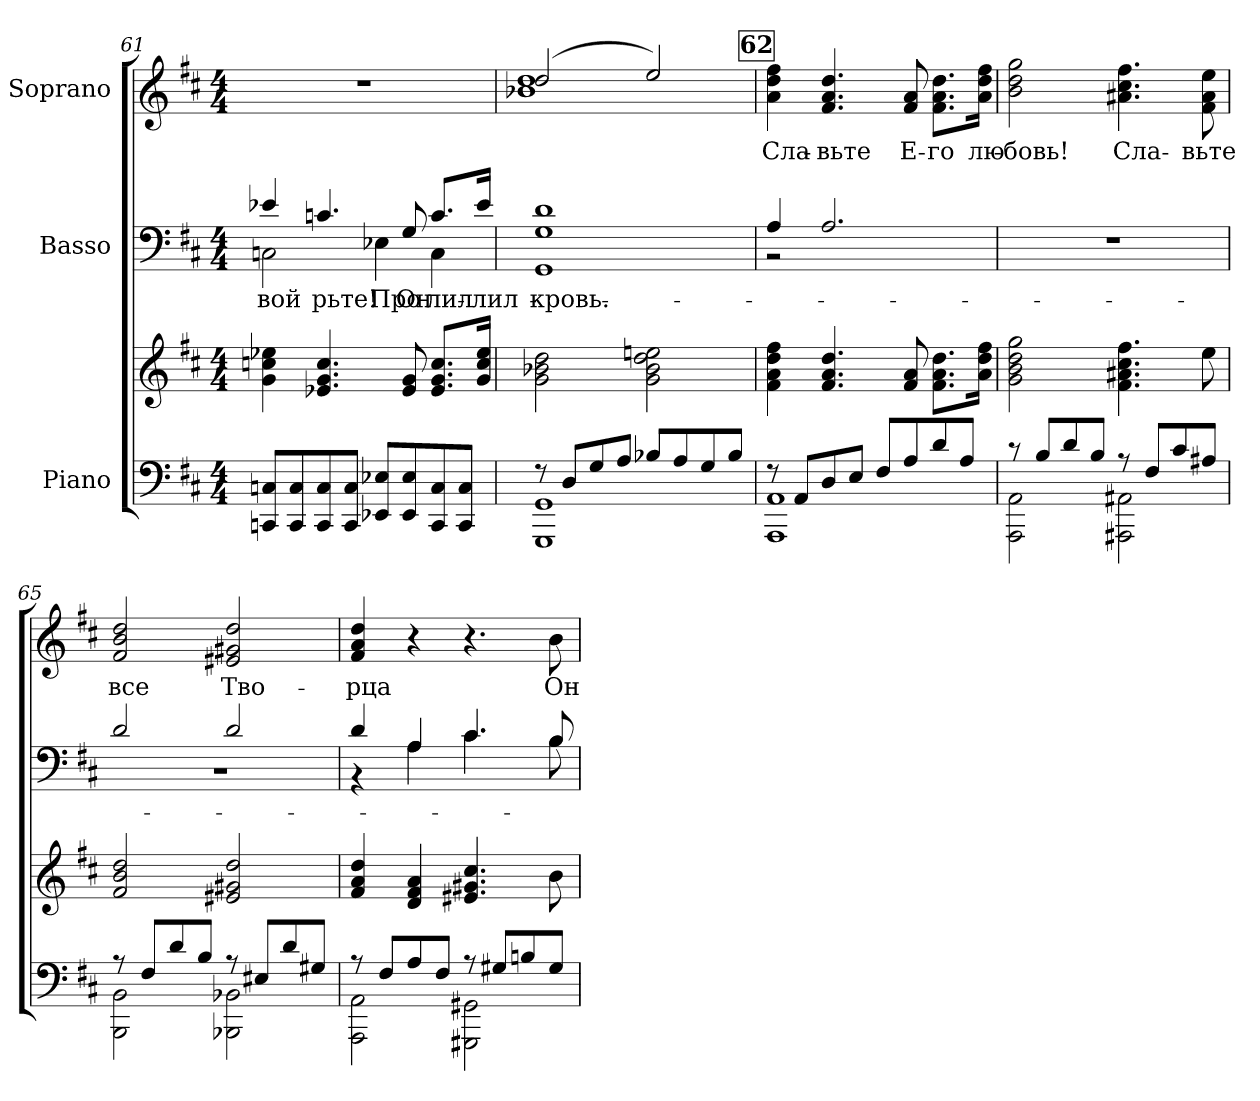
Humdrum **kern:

**kern	**kern	**kern	**text	**kern	**text
*part3	*part3	*part2	*part2	*part1	*part1
*staff4	*staff3	*staff2	*staff2	*staff1	*staff1
*I"Piano	*	*I"Basso	*	*I"Soprano	*
*clefF4	*clefG2	*clefF4	*	*clefG2	*
*k[f#c#]	*k[f#c#]	*k[f#c#]	*	*k[f#c#]	*
*D:	*D:	*D:	*	*D:	*
*M4/4	*M4/4	*M4/4	*	*M4/4	*
=61	=61	=61	=61	=61	=61
!	!	!	!LO:LY:a:color=#000000	!	!
*	*	*^	*	*	*
!	!	!	!	!LO:LY:b:color=#000000	!	!
8CCni/ 8CniL	4gi\ 4ccni 4ee-Xi	4e-Xi/	2Cni\	-вой	1r	.
8CCi/ 8Ci	.	.	.	.	.	.
!	!	!	!	!LO:LY:a:color=#000000	!	!
8CCi/ 8Ci	4.e-Xi/ 4.gi 4.cci	4.cni/	.	рьте!	.	.
8CCi/ 8CiJ	.	.	.	.	.	.
!	!	!	!	!LO:LY:b:color=#000000	!	!
8EE-Xi/ 8E-XiL	.	.	4E-Xi\	Про-	.	.
!	!	!	!	!LO:LY:a:color=#000000	!	!
8EE-i/ 8E-i	8e-i/ 8gi	8Gi/	.	-Он	.	.
!	!	!	!	!LO:LY:a:color=#000000	!	!
!	!	!	!	!LO:LY:b:color=#000000	!	!
8CCi/ 8Ci	8.e-i/ 8.gi 8.cciL	8.ci/L	4Ci\	-лил	.	.
8CCi/ 8CiJ	.	.	.	.	.	.
!	!	!	!	!LO:LY:a:color=#000000	!	!
.	16gi/ 16cci 16ee-iJk	16e-i/Jk	.	лил	.	.
=62	=62	=62	=62	=62	=62	=62
*^	*	*	*	*	*	*
!	!	!	!	!	!LO:LY:a:color=#000000	!	!
!	!	!	!	!	!LO:LY:b:color=#000000	!	!
*	*	*	*	*	*	*^	*
8r	1GGGi 1GGi	2gi\ 2b-Xi 2ddi	1GGi 1di	1Gi	кровь.	(2ddi/	1b-Xi 1ddi	.
8Di/L	.	.	.	.	.	.	.	.
8Gi/	.	.	.	.	.	.	.	.
8Ai/J	.	.	.	.	.	.	.	.
8B-Xi/L	.	2gi\ 2b-i 2ddi 2eeni	.	.	.	2eei/)	.	.
8Ai/	.	.	.	.	.	.	.	.
8Gi/	.	.	.	.	.	.	.	.
8B-i/J	.	.	.	.	.	.	.	.
*	*	*	*	*	*	*v	*v	*
!!LO:REH:place=s1:B:color=#000000:enc=box:fs=12.5566:t=62
=63	=63	=63	=63	=63	=63	=63	=63
!	!	!	!	!	!	!	!LO:LY:b:color=#000000
8r	1AAAi 1AAi	4f#i\ 4ai 4ddi 4ff#i	4Ai/	2r	.	4ai\ 4ddi 4ff#i	Сла-
8AAi/L	.	.	.	.	.	.	.
!	!	!	!	!	!	!	!LO:LY:b:color=#000000
8Di/	.	4.f#i/ 4.ai 4.ddi	2.Ai/	.	.	4.f#i/ 4.ai 4.ddi	-вьте
8Ei/J	.	.	.	.	.	.	.
8F#i/L	.	.	.	2ryy	.	.	.
!	!	!	!	!	!	!	!LO:LY:b:color=#000000
8Ai/	.	8f#i/ 8ai	.	.	.	8f#i/ 8ai	Е-
!	!	!	!	!	!	!	!LO:LY:b:color=#000000
8di/	.	8.f#i\ 8.ai 8.ddiL	.	.	.	8.f#i\ 8.ai 8.ddiL	-го
8Ai/J	.	.	.	.	.	.	.
!	!	!	!	!	!	!	!LO:LY:b:color=#000000
.	.	16ai\ 16ddi 16ff#iJk	.	.	.	16ai\ 16ddi 16ff#iJk	лю-
*	*	*	*v	*v	*	*	*
!!LO:PB:g=z
=64	=64	=64	=64	=64	=64	=64
!	!	!	!	!	!	!LO:LY:b:color=#000000
8r	2AAAi\ 2AAi	2gi\ 2bi 2ddi 2ggi	1r	.	2bi\ 2ddi 2ggi	-бовь!
8Bi/L	.	.	.	.	.	.
8di/	.	.	.	.	.	.
8Bi/J	.	.	.	.	.	.
!	!	!	!	!	!	!LO:LY:b:color=#000000
8r	2AAA#Xi\ 2AA#Xi	4.f#i\ 4.a#Xi 4.cc#i 4.ff#i	.	.	4.a#Xi\ 4.cc#i 4.ff#i	Сла-
8F#i/L	.	.	.	.	.	.
8c#i/	.	.	.	.	.	.
!	!	!	!	!	!	!LO:LY:b:color=#000000
8A#Xi/J	.	8eei\	.	.	8f#i\ 8a#i 8eei	-вьте
=65	=65	=65	=65	=65	=65	=65
*	*	*	*^	*	*	*
!	!	!	!	!	!	!	!LO:LY:b:color=#000000
8r	2BBBi\ 2BBi	2f#i/ 2bi 2ddi	2di/	1r	.	2f#i/ 2bi 2ddi	все
8F#i/L	.	.	.	.	.	.	.
8di/	.	.	.	.	.	.	.
8Bi/J	.	.	.	.	.	.	.
!	!	!	!	!	!	!	!LO:LY:b:color=#000000
8r	2BBB-Xi\ 2BB-Xi	2e#Xi/ 2g#Xi 2ddi	2di/	.	.	2e#Xi/ 2g#Xi 2ddi	Тво-
8E#Xi/L	.	.	.	.	.	.	.
8di/	.	.	.	.	.	.	.
8G#Xi/J	.	.	.	.	.	.	.
=66	=66	=66	=66	=66	=66	=66	=66
!	!	!	!	!	!	!	!LO:LY:b:color=#000000
8r	2AAAi\ 2AAi	4f#i/ 4ai 4ddi	4di/	4r	.	4f#i/ 4ai 4ddi	-рца
8F#i/L	.	.	.	.	.	.	.
!	!	!	!	!	!	!	!LO:LY:b:color=#000000
8Ai/	.	4di/ 4f#i 4ai	4Ai/	4Ai\	.	4r	чу-
8F#i/J	.	.	.	.	.	.	.
!	!	!	!	!	!	!	!LO:LY:b:color=#000000
8r	2GGG#Xi\ 2GG#Xi	4.e#Xi/ 4.g#Xi 4.cc#i	4.c#i/	4.c#i\	.	4.r	дес,
8G#Xi/L	.	.	.	.	.	.	.
8Bni/	.	.	.	.	.	.	.
!	!	!	!	!	!	!	!LO:LY:b:color=#000000
8G#i/J	.	8bi\	8Bi/	8Bi\	.	8bi\	Он
*v	*v	*	*v	*v	*	*	*
=	=	=	=	=	=
*-	*-	*-	*-	*-	*-
